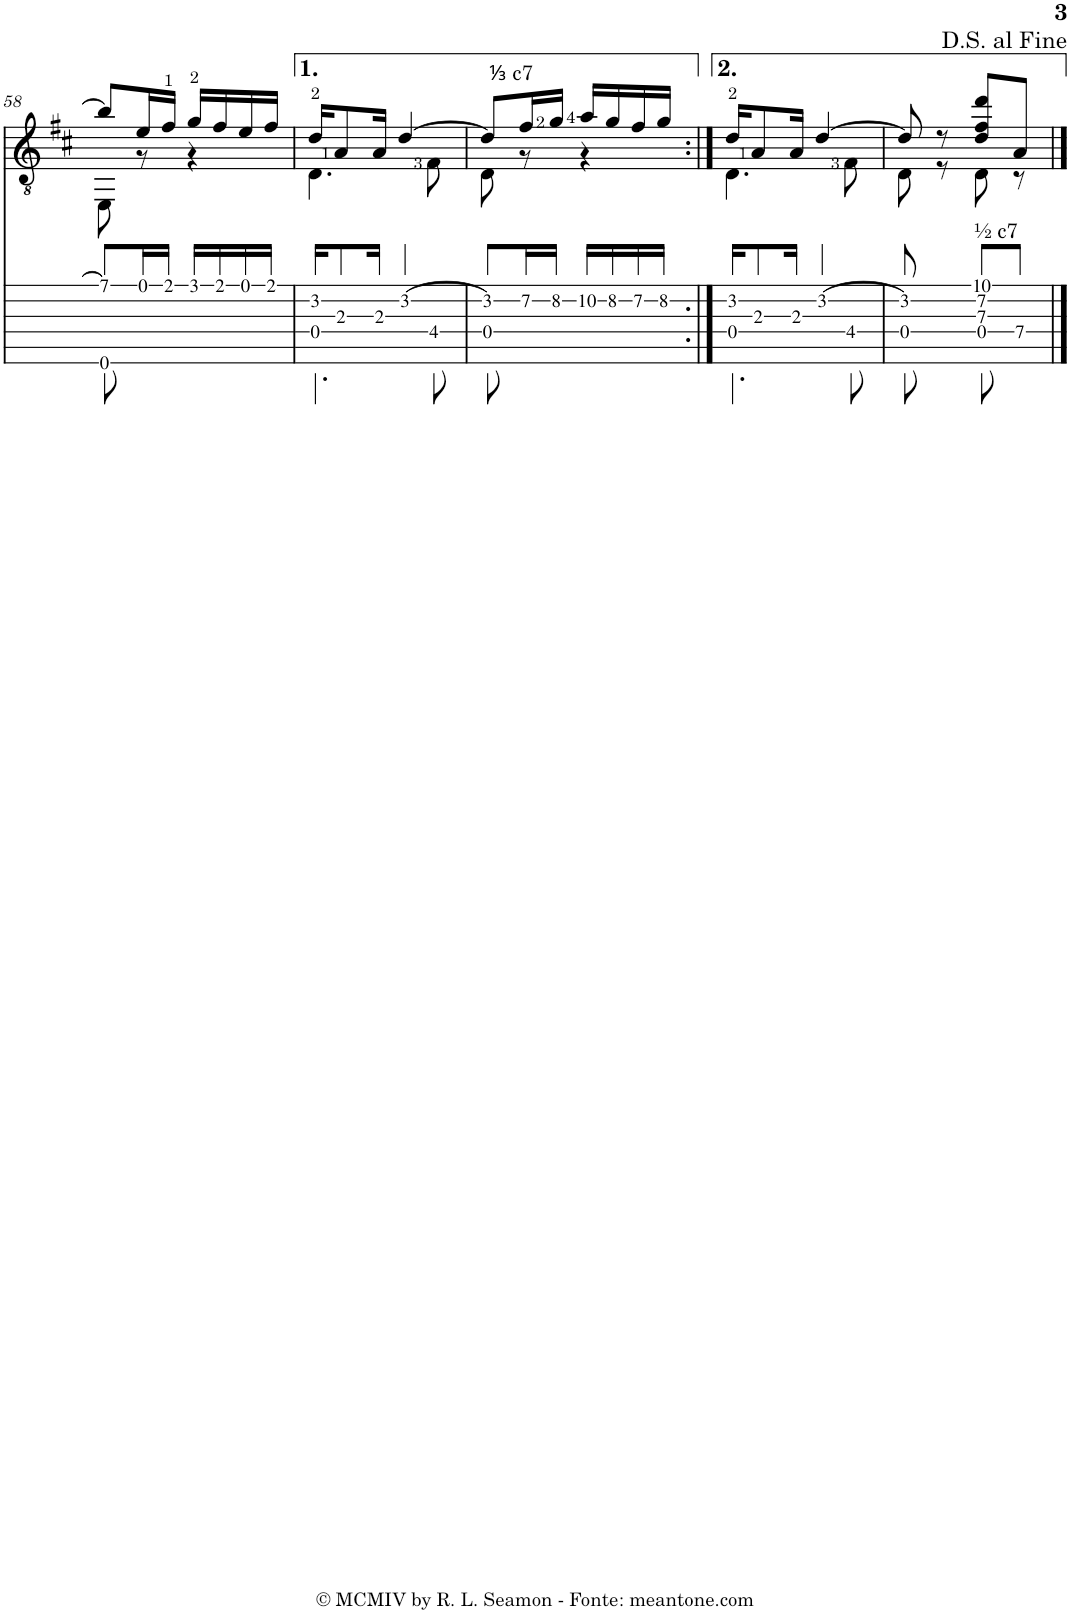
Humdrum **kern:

**kern	**kern
*part2	*part1
*staff2	*staff1
*I"Chitarra classica (Intavolatura)	*I"Chitarra classica
!!LO:PB:g=z
*	*clefGv2
*k[f#c#]	*k[f#c#]
*M2/4	*M2/4
=58	=58
*^	*^
8b/L]	8EE\	8b/L]	8EE\
16e/L	8r	16e/L	8r
16f#/JJ	.	16f#/JJ	.
16g/LL	4r	16g/LL	4r
16f#/	.	16f#/	.
16e/	.	16e/	.
16f#/JJ	.	16f#/JJ	.
=59	=59	=59	=59
16d/KL	4.D\	16d/KL	4.D\
8A/	.	8A/	.
16A/Jk	.	16A/Jk	.
[4d/	.	[4d/	.
.	8F#\	.	8F#\
=60	=60	=60	=60
8d/L]	8D\	8d/L]	8D\
!	!	!LO:TX:a:t=⅓ c7	!
16f#/L	8r	16f#/L	8r
16g/JJ	.	16g/JJ	.
16a/LL	4r	16a/LL	4r
16g/	.	16g/	.
16f#/	.	16f#/	.
16g/JJ	.	16g/JJ	.
=61:|!	=61:|!	=61:|!	=61:|!
16d/KL	4.D\	16d/KL	4.D\
8A/	.	8A/	.
16A/Jk	.	16A/Jk	.
[4d/	.	[4d/	.
.	8F#\	.	8F#\
=62	=62	=62	=62
8d/]	8D\	8d/]	8D\
8r	8r	8r	8r
!LO:TX:a:t=½ c7	!	!	!
8d/ 8f#/ 8dd/L	8D\	8d/ 8f#/ 8dd/L	8D\
8A/J	8r	8A/J	8r
*v	*v	*	*
*	*v	*v
==	==
*-	*-
